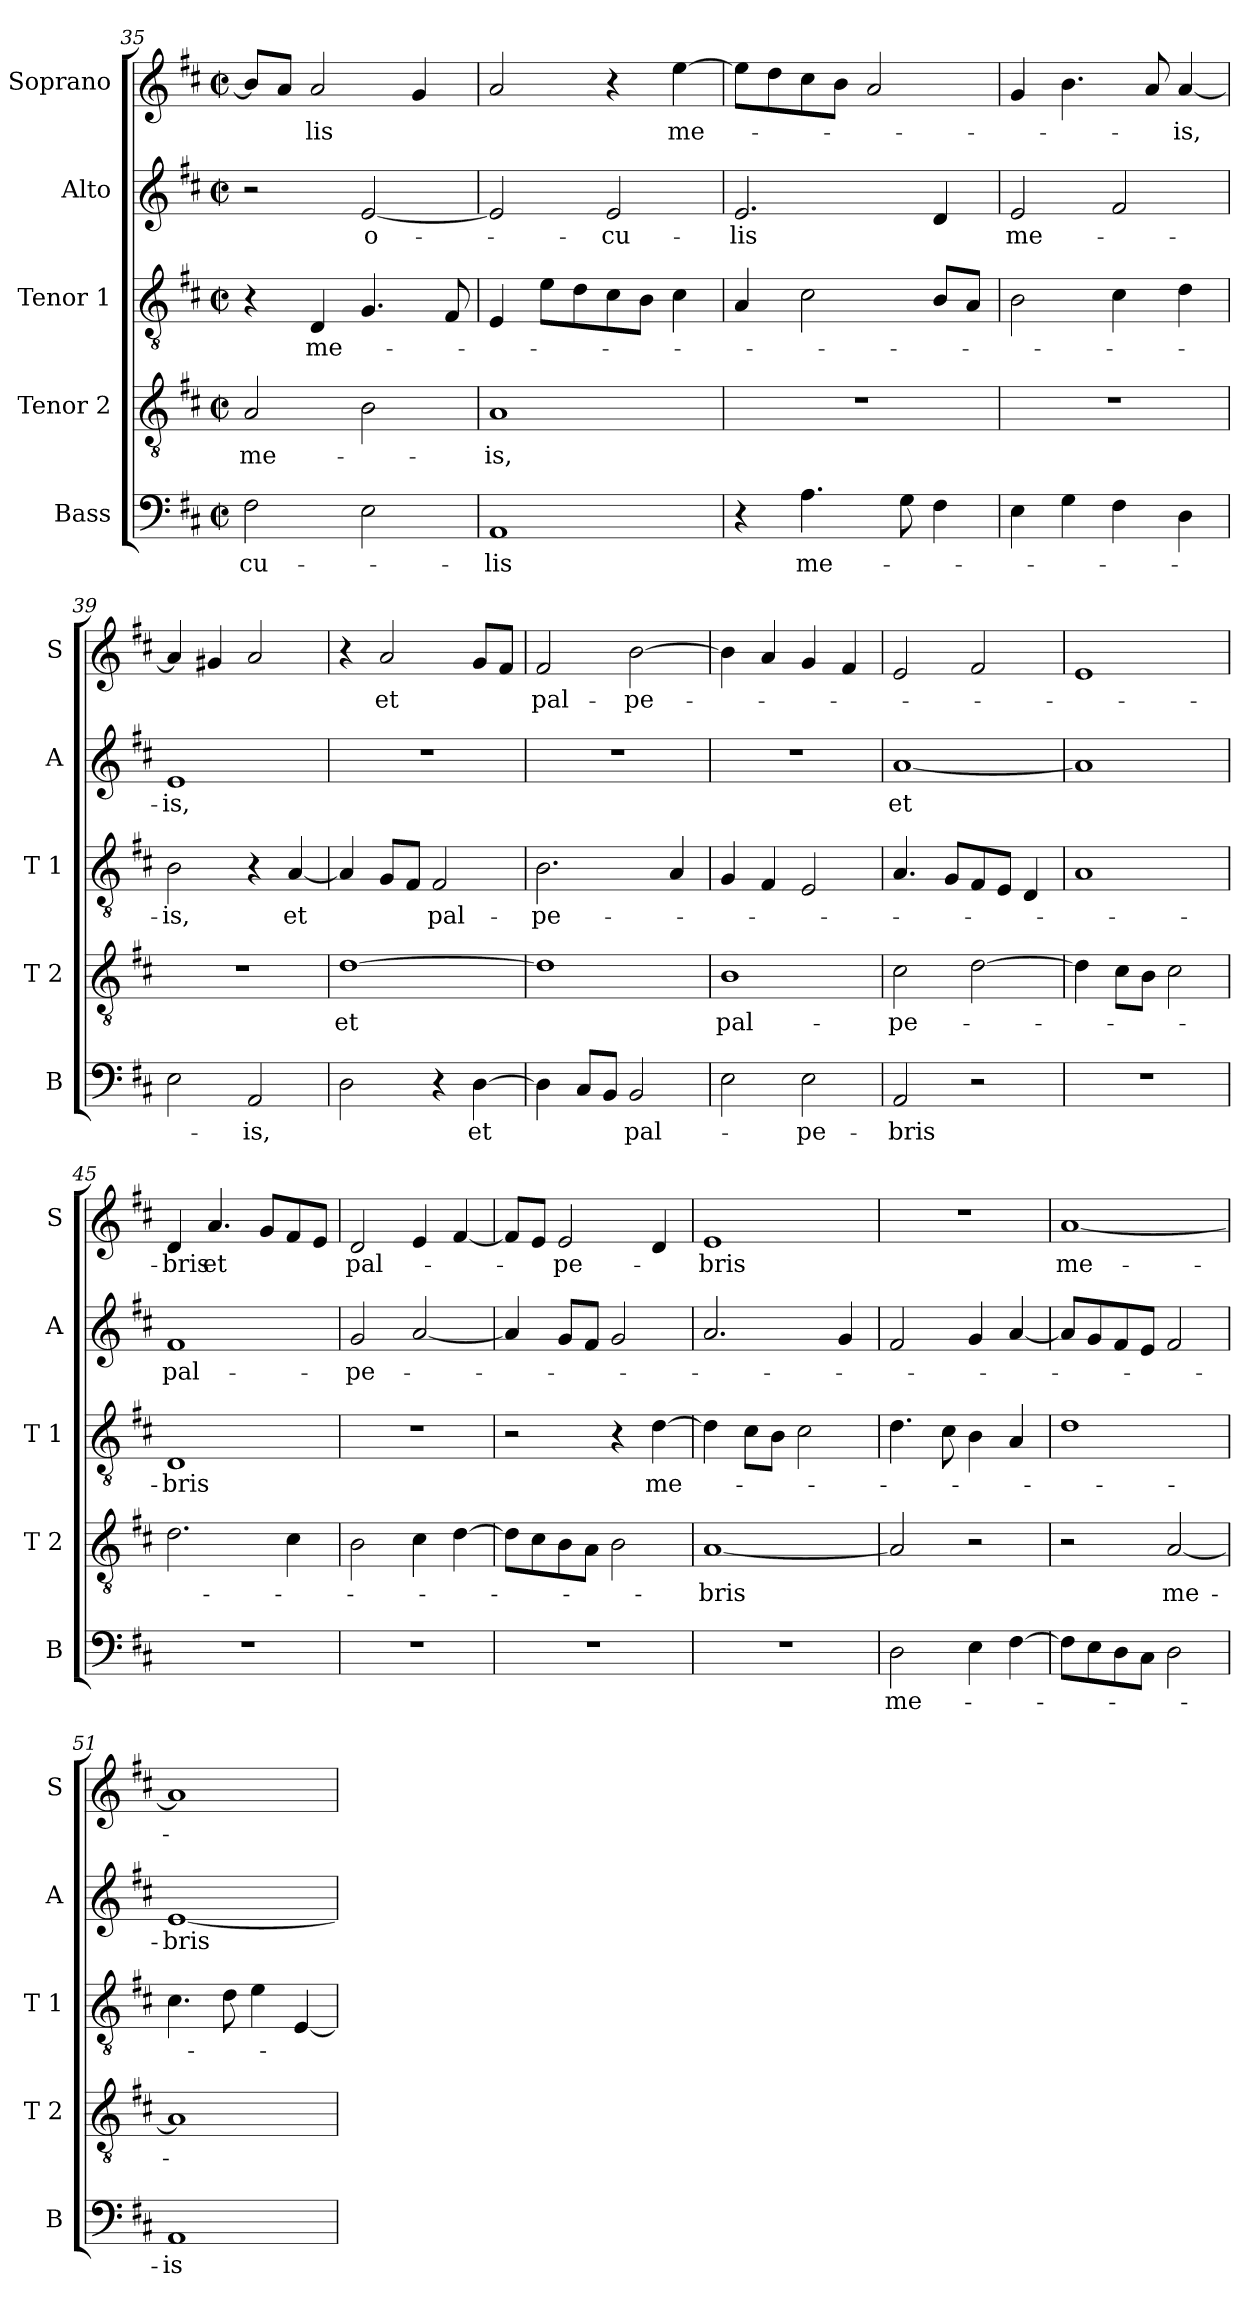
**kern	**text	**kern	**text	**kern	**text	**kern	**text	**kern	**text
*part5	*part5	*part4	*part4	*part3	*part3	*part2	*part2	*part1	*part1
*staff5	*staff5	*staff4	*staff4	*staff3	*staff3	*staff2	*staff2	*staff1	*staff1
*I"Bass	*	*I"Tenor 2	*	*I"Tenor 1	*	*I"Alto	*	*I"Soprano	*
*I'B	*	*I'T 2	*	*I'T 1	*	*I'A	*	*I'S	*
*clefF4	*	*clefGv2	*	*clefGv2	*	*clefG2	*	*clefG2	*
*k[f#c#]	*	*k[f#c#]	*	*k[f#c#]	*	*k[f#c#]	*	*k[f#c#]	*
*D:	*	*D:	*	*D:	*	*D:	*	*D:	*
*M2/2	*	*M2/2	*	*M2/2	*	*M2/2	*	*M2/2	*
*met(c|)	*	*met(c|)	*	*met(c|)	*	*met(c|)	*	*met(c|)	*
=35	=35	=35	=35	=35	=35	=35	=35	=35	=35
!	!LO:LY:b	!	!LO:LY:b	!	!	!	!	!	!
2F#\	-cu-	2A/	me-	4r	.	2r	.	8b/L]	.
.	.	.	.	.	.	.	.	8a/J	.
!	!	!	!	!	!LO:LY:b	!	!	!	!LO:LY:b
.	.	.	.	4D/	me-	.	.	2a/	-lis
!	!	!	!	!	!	!	!LO:LY:b	!	!
2E\	.	2B\	.	4.G/	.	[2e/	o-	.	.
.	.	.	.	.	.	.	.	4g/	.
.	.	.	.	8F#/	.	.	.	.	.
!!LO:LB:g=z
=36	=36	=36	=36	=36	=36	=36	=36	=36	=36
!	!LO:LY:b	!	!LO:LY:b	!	!	!	!	!	!
1AA	-lis	1A	-is,	4E/	.	2e/]	.	2a/	.
.	.	.	.	8e\L	.	.	.	.	.
.	.	.	.	8d\	.	.	.	.	.
!	!	!	!	!	!	!	!LO:LY:b	!	!
.	.	.	.	8c#\	.	2e/	-cu-	4r	.
.	.	.	.	8B\J	.	.	.	.	.
!	!	!	!	!	!	!	!	!	!LO:LY:b
.	.	.	.	4c#\	.	.	.	[4ee\	me-
=37	=37	=37	=37	=37	=37	=37	=37	=37	=37
!	!	!	!	!	!	!	!LO:LY:b	!	!
4r	.	1r	.	4A/	.	2.e/	-lis	8ee\L]	.
.	.	.	.	.	.	.	.	8dd\	.
!	!LO:LY:b	!	!	!	!	!	!	!	!
4.A\	me-	.	.	2c#\	.	.	.	8cc#\	.
.	.	.	.	.	.	.	.	8b\J	.
.	.	.	.	.	.	.	.	2a/	.
8G\	.	.	.	.	.	.	.	.	.
4F#\	.	.	.	8B/L	.	4d/	.	.	.
.	.	.	.	8A/J	.	.	.	.	.
=38	=38	=38	=38	=38	=38	=38	=38	=38	=38
!	!	!	!	!	!	!	!LO:LY:b	!	!
4E\	.	1r	.	2B\	.	2e/	me-	4g/	.
4G\	.	.	.	.	.	.	.	4.b\	.
4F#\	.	.	.	4c#\	.	2f#/	.	.	.
.	.	.	.	.	.	.	.	8a/	.
!	!	!	!	!	!	!	!	!	!LO:LY:b
4D\	.	.	.	4d\	.	.	.	[4a/	-is,
=39	=39	=39	=39	=39	=39	=39	=39	=39	=39
!	!	!	!	!	!LO:LY:b	!	!LO:LY:b	!	!
2E\	.	1r	.	2B\	-is,	1e	-is,	4a/]	.
.	.	.	.	.	.	.	.	4g#X/	.
!	!LO:LY:b	!	!	!	!	!	!	!	!
2AA/	-is,	.	.	4r	.	.	.	2a/	.
!	!	!	!	!	!LO:LY:b	!	!	!	!
.	.	.	.	[4A/	et	.	.	.	.
=40	=40	=40	=40	=40	=40	=40	=40	=40	=40
!	!	!	!LO:LY:b	!	!	!	!	!	!
2D\	.	[1d	et	4A/]	.	1r	.	4r	.
!	!	!	!	!	!	!	!	!	!LO:LY:b
.	.	.	.	8G/L	.	.	.	2a/	et
.	.	.	.	8F#/J	.	.	.	.	.
!	!	!	!	!	!LO:LY:b	!	!	!	!
4r	.	.	.	2F#/	pal-	.	.	.	.
!	!LO:LY:b	!	!	!	!	!	!	!	!
[4D\	et	.	.	.	.	.	.	8g/L	.
.	.	.	.	.	.	.	.	8f#/J	.
=41	=41	=41	=41	=41	=41	=41	=41	=41	=41
!	!	!	!	!	!LO:LY:b	!	!	!	!LO:LY:b
4D\]	.	1d]	.	2.B\	-pe-	1r	.	2f#/	pal-
8C#/L	.	.	.	.	.	.	.	.	.
8BB/J	.	.	.	.	.	.	.	.	.
!	!LO:LY:b	!	!	!	!	!	!	!	!LO:LY:b
2BB/	pal-	.	.	.	.	.	.	[2b\	-pe-
.	.	.	.	4A/	.	.	.	.	.
!!LO:PB:g=z
=42	=42	=42	=42	=42	=42	=42	=42	=42	=42
!	!	!	!LO:LY:b	!	!	!	!	!	!
2E\	.	1B	pal-	4G/	.	1r	.	4b\]	.
.	.	.	.	4F#/	.	.	.	4a/	.
!	!LO:LY:b	!	!	!	!	!	!	!	!
2E\	-pe-	.	.	2E/	.	.	.	4g/	.
.	.	.	.	.	.	.	.	4f#/	.
=43	=43	=43	=43	=43	=43	=43	=43	=43	=43
!	!LO:LY:b	!	!LO:LY:b	!	!	!	!LO:LY:b	!	!
2AA/	-bris	2c#\	-pe-	4.A/	.	[1a	et	2e/	.
.	.	.	.	8G/L	.	.	.	.	.
2r	.	[2d\	.	8F#/	.	.	.	2f#/	.
.	.	.	.	8E/J	.	.	.	.	.
.	.	.	.	4D/	.	.	.	.	.
=44	=44	=44	=44	=44	=44	=44	=44	=44	=44
1r	.	4d\]	.	1A	.	1a]	.	1e	.
.	.	8c#\L	.	.	.	.	.	.	.
.	.	8B\J	.	.	.	.	.	.	.
.	.	2c#\	.	.	.	.	.	.	.
=45	=45	=45	=45	=45	=45	=45	=45	=45	=45
!	!	!	!	!	!LO:LY:b	!	!LO:LY:b	!	!LO:LY:b
1r	.	2.d\	.	1D	-bris	1f#	pal-	4d/	-bris
!	!	!	!	!	!	!	!	!	!LO:LY:b
.	.	.	.	.	.	.	.	4.a/	et
.	.	.	.	.	.	.	.	8g/L	.
.	.	4c#\	.	.	.	.	.	8f#/	.
.	.	.	.	.	.	.	.	8e/J	.
=46	=46	=46	=46	=46	=46	=46	=46	=46	=46
!	!	!	!	!	!	!	!LO:LY:b	!	!LO:LY:b
1r	.	2B\	.	1r	.	2g/	-pe-	2d/	pal-
.	.	4c#\	.	.	.	[2a/	.	4e/	.
.	.	[4d\	.	.	.	.	.	[4f#/	.
=47	=47	=47	=47	=47	=47	=47	=47	=47	=47
1r	.	8d\L]	.	2r	.	4a/]	.	8f#/L]	.
.	.	8c#\	.	.	.	.	.	8e/J	.
!	!	!	!	!	!	!	!	!	!LO:LY:b
.	.	8B\	.	.	.	8g/L	.	2e/	-pe-
.	.	8A\J	.	.	.	8f#/J	.	.	.
.	.	2B\	.	4r	.	2g/	.	.	.
!	!	!	!	!	!LO:LY:b	!	!	!	!
.	.	.	.	[4d\	me-	.	.	4d/	.
!!LO:LB:g=z
=48	=48	=48	=48	=48	=48	=48	=48	=48	=48
!	!	!	!LO:LY:b	!	!	!	!	!	!LO:LY:b
1r	.	[1A	-bris	4d\]	.	2.a/	.	1e	-bris
.	.	.	.	8c#\L	.	.	.	.	.
.	.	.	.	8B\J	.	.	.	.	.
.	.	.	.	2c#\	.	.	.	.	.
.	.	.	.	.	.	4g/	.	.	.
=49	=49	=49	=49	=49	=49	=49	=49	=49	=49
!	!LO:LY:b	!	!	!	!	!	!	!	!
2D\	me-	2A/]	.	4.d\	.	2f#/	.	1r	.
.	.	.	.	8c#\	.	.	.	.	.
4E\	.	2r	.	4B\	.	4g/	.	.	.
[4F#\	.	.	.	4A/	.	[4a/	.	.	.
=50	=50	=50	=50	=50	=50	=50	=50	=50	=50
!	!	!	!	!	!	!	!	!	!LO:LY:b
8F#\L]	.	2r	.	1d	.	8a/L]	.	[1a	me-
8E\	.	.	.	.	.	8g/	.	.	.
8D\	.	.	.	.	.	8f#/	.	.	.
8C#\J	.	.	.	.	.	8e/J	.	.	.
!	!	!	!LO:LY:b	!	!	!	!	!	!
2D\	.	[2A/	me-	.	.	2f#/	.	.	.
=51	=51	=51	=51	=51	=51	=51	=51	=51	=51
!	!LO:LY:b	!	!	!	!	!	!LO:LY:b	!	!
1AA	-is	1A]	.	4.c#\	.	[1e	-bris	1a]	.
.	.	.	.	8d\	.	.	.	.	.
.	.	.	.	4e\	.	.	.	.	.
.	.	.	.	[4E/	.	.	.	.	.
=	=	=	=	=	=	=	=	=	=
*-	*-	*-	*-	*-	*-	*-	*-	*-	*-
